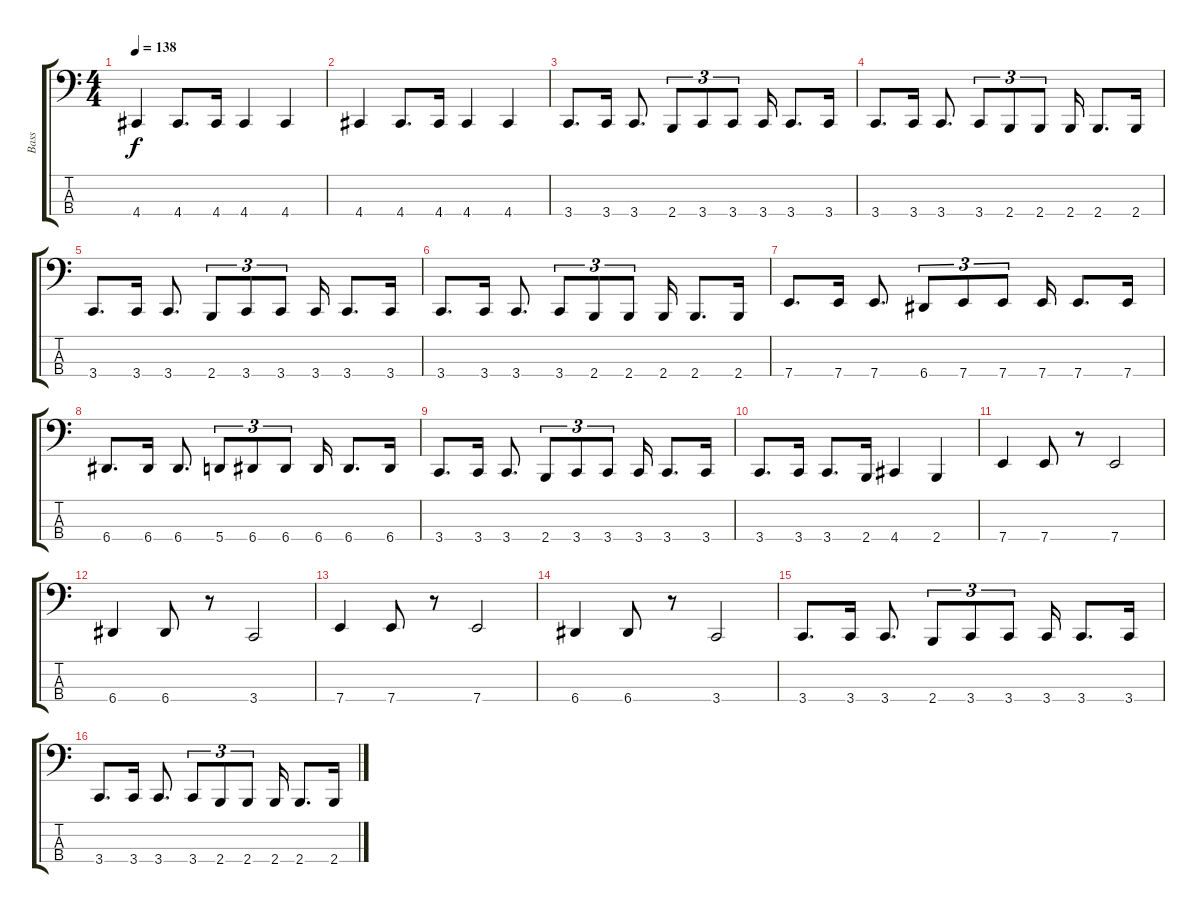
\track ("Bass" "Bass") {instrument slapbass1}
\staff {score tabs}
\tuning (C2 G1 D1 A0) {hide}
\ts (4 4)
\tempo 138
\clef f4
\ks c
4.4.4{dy f} 4.4.8{d} 4.4.16 4.4.4 4.4.4 |
4.4.4 4.4.8{d} 4.4.16 4.4.4 4.4.4 |
3.4.8{d volume 13} 3.4.16 3.4.8{d} 2.4.8{tu (3 2)} 3.4.8{tu (3 2)} 3.4.8{tu (3 2)} 3.4.16 3.4.8{d} 3.4.16 |
3.4.8{d} 3.4.16 3.4.8{d} 3.4.8{tu (3 2)} 2.4.8{tu (3 2)} 2.4.8{tu (3 2)} 2.4.16 2.4.8{d} 2.4.16 |
3.4.8{d} 3.4.16 3.4.8{d} 2.4.8{tu (3 2)} 3.4.8{tu (3 2)} 3.4.8{tu (3 2)} 3.4.16 3.4.8{d} 3.4.16 |
3.4.8{d} 3.4.16 3.4.8{d} 3.4.8{tu (3 2)} 2.4.8{tu (3 2)} 2.4.8{tu (3 2)} 2.4.16 2.4.8{d} 2.4.16 |
7.4.8{d} 7.4.16 7.4.8{d} 6.4.8{tu (3 2)} 7.4.8{tu (3 2)} 7.4.8{tu (3 2)} 7.4.16 7.4.8{d} 7.4.16 |
6.4.8{d} 6.4.16 6.4.8{d} 5.4.8{tu (3 2)} 6.4.8{tu (3 2)} 6.4.8{tu (3 2)} 6.4.16 6.4.8{d} 6.4.16 |
3.4.8{d} 3.4.16 3.4.8{d} 2.4.8{tu (3 2)} 3.4.8{tu (3 2)} 3.4.8{tu (3 2)} 3.4.16 3.4.8{d} 3.4.16 |
3.4.8{d} 3.4.16 3.4.8{d} 2.4.16 4.4.4 2.4.4 |
7.4.4 7.4.8 r.8 7.4.2 |
6.4.4 6.4.8 r.8 3.4.2 |
7.4.4 7.4.8 r.8 7.4.2 |
6.4.4 6.4.8 r.8 3.4.2 |
3.4.8{d} 3.4.16 3.4.8{d} 2.4.8{tu (3 2)} 3.4.8{tu (3 2)} 3.4.8{tu (3 2)} 3.4.16 3.4.8{d} 3.4.16 |
3.4.8{d} 3.4.16 3.4.8{d} 3.4.8{tu (3 2)} 2.4.8{tu (3 2)} 2.4.8{tu (3 2)} 2.4.16 2.4.8{d} 2.4.16
